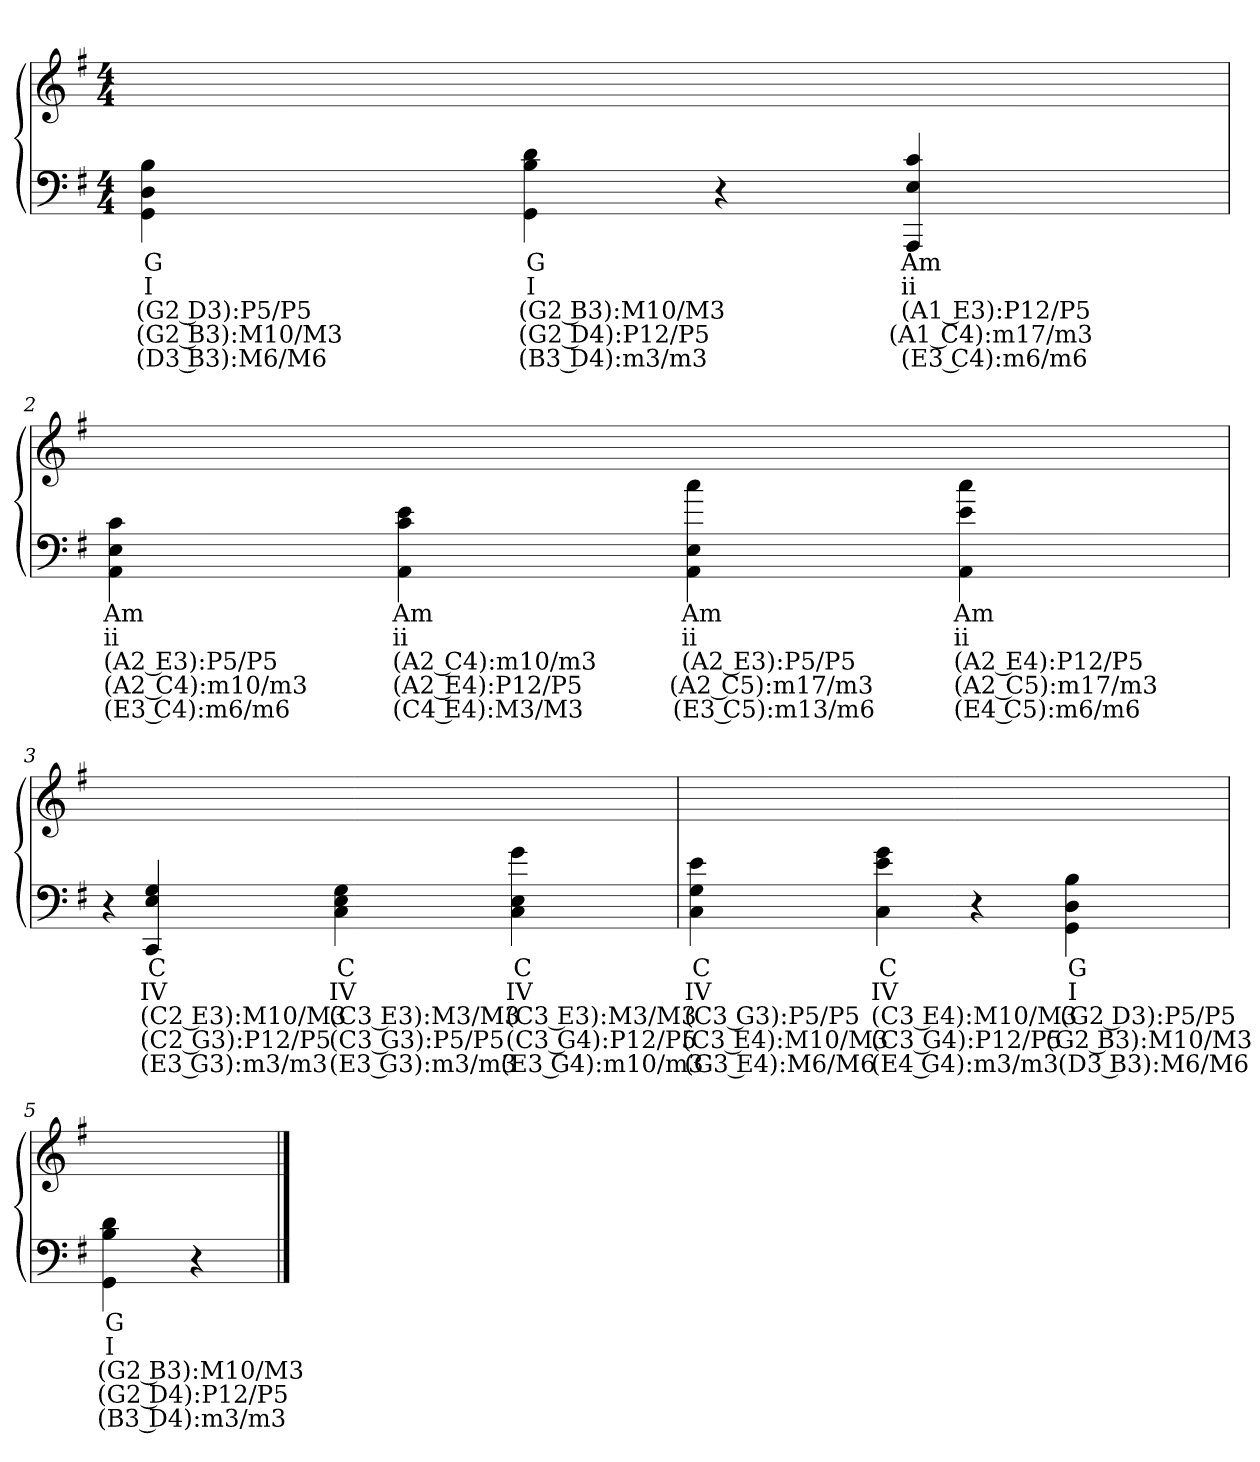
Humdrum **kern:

**kern	**text	**text	**text	**text	**text	**kern
*part2	*part2	*part2	*part2	*part2	*part2	*part1
*staff2	*staff2	*staff2	*staff2	*staff2	*staff2	*staff1
*clefF4	*	*	*	*	*	*clefG2
*k[f#]	*	*	*	*	*	*k[f#]
*G:	*	*	*	*	*	*G:
*M4/4	*	*	*	*	*	*M4/4
*MM60	*	*	*	*	*	*MM60
=1	=1	=1	=1	=1	=1	=1
4GG 4D 4B	G	I	(G2 D3):P5/P5	(G2 B3):M10/M3	(D3 B3):M6/M6	1ryy
4GG 4B 4d	G	I	(G2 B3):M10/M3	(G2 D4):P12/P5	(B3 D4):m3/m3	.
4r	.	.	.	.	.	.
4AAA 4E 4c	Am	ii	(A1 E3):P12/P5	(A1 C4):m17/m3	(E3 C4):m6/m6	.
=2	=2	=2	=2	=2	=2	=2
4AA 4E 4c	Am	ii	(A2 E3):P5/P5	(A2 C4):m10/m3	(E3 C4):m6/m6	1ryy
4AA 4c 4e	Am	ii	(A2 C4):m10/m3	(A2 E4):P12/P5	(C4 E4):M3/M3	.
4AA 4E 4cc	Am	ii	(A2 E3):P5/P5	(A2 C5):m17/m3	(E3 C5):m13/m6	.
4AA 4e 4cc	Am	ii	(A2 E4):P12/P5	(A2 C5):m17/m3	(E4 C5):m6/m6	.
=3	=3	=3	=3	=3	=3	=3
4r	.	.	.	.	.	1ryy
4CC 4E 4G	C	IV	(C2 E3):M10/M3	(C2 G3):P12/P5	(E3 G3):m3/m3	.
4C 4E 4G	C	IV	(C3 E3):M3/M3	(C3 G3):P5/P5	(E3 G3):m3/m3	.
4C 4E 4g	C	IV	(C3 E3):M3/M3	(C3 G4):P12/P5	(E3 G4):m10/m3	.
=4	=4	=4	=4	=4	=4	=4
4C 4G 4e	C	IV	(C3 G3):P5/P5	(C3 E4):M10/M3	(G3 E4):M6/M6	1ryy
4C 4e 4g	C	IV	(C3 E4):M10/M3	(C3 G4):P12/P5	(E4 G4):m3/m3	.
4r	.	.	.	.	.	.
4GG 4D 4B	G	I	(G2 D3):P5/P5	(G2 B3):M10/M3	(D3 B3):M6/M6	.
=5	=5	=5	=5	=5	=5	=5
4GG 4B 4d	G	I	(G2 B3):M10/M3	(G2 D4):P12/P5	(B3 D4):m3/m3	2ryy
4r	.	.	.	.	.	.
==	==	==	==	==	==	==
*-	*-	*-	*-	*-	*-	*-
